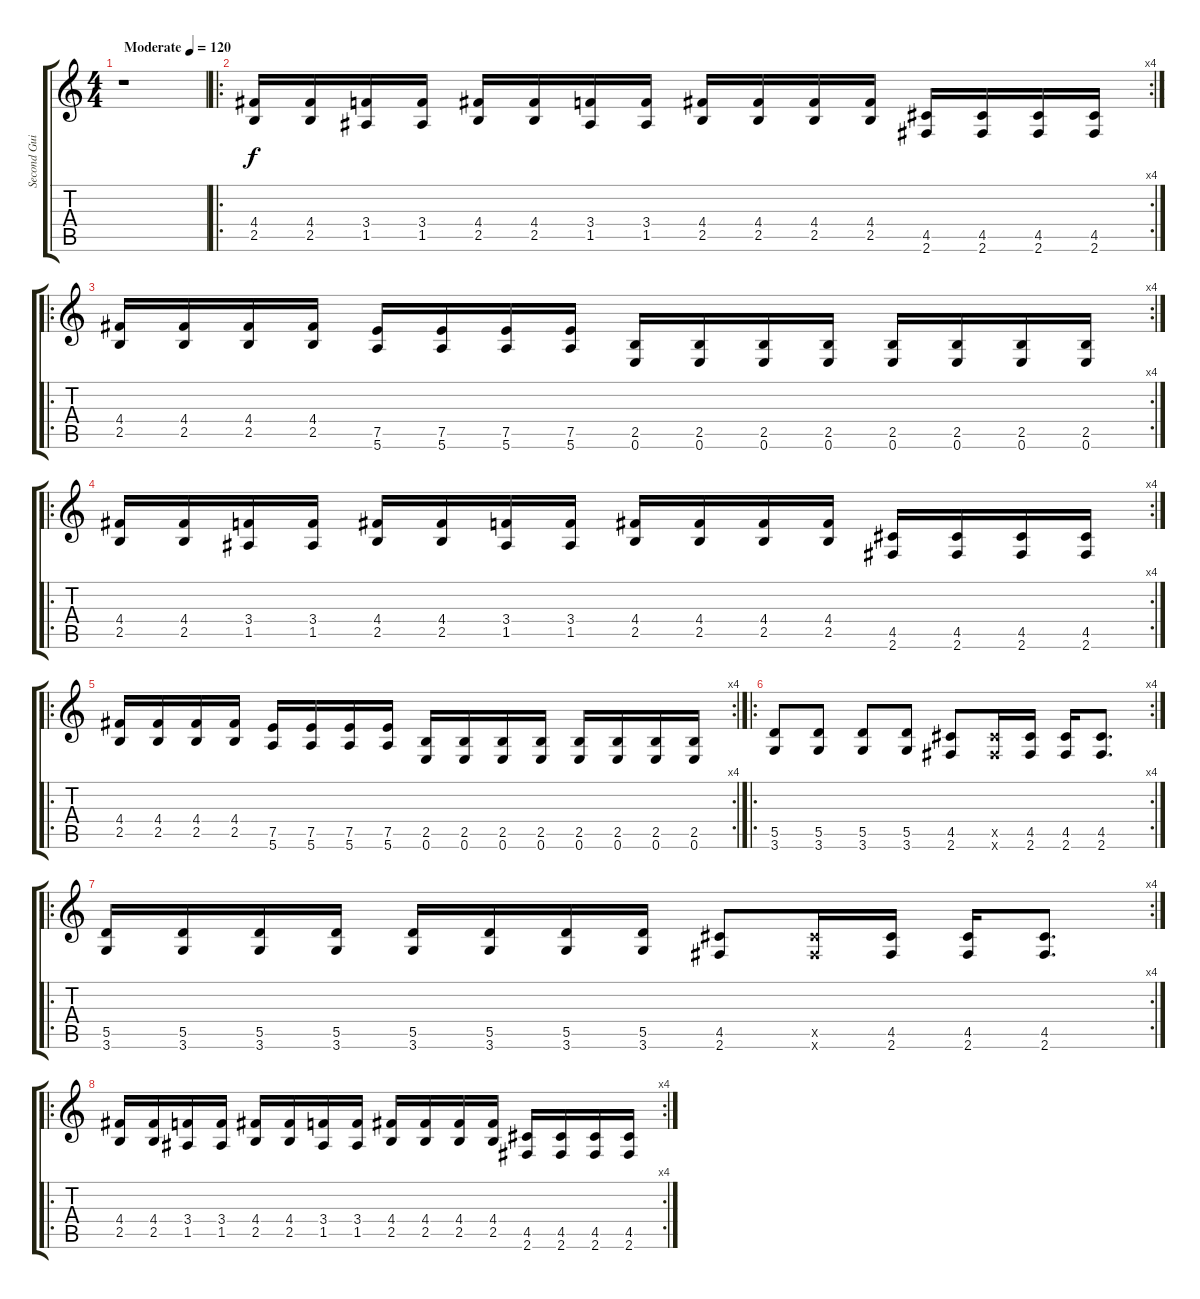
\track ("Second Guitar" "Second Gui") {instrument distortionguitar}
\staff {score tabs}
\tuning (E4 B3 G3 D3 A2 E2) {hide}
\ts (4 4)
\tempo (120 "Moderate")
\clef g2
\ks c
r.1{dy f instrument distortionguitar} |
\ro
\rc 4
(4.4 2.5).16 (4.4 2.5).16 (3.4 1.5).16 (3.4 1.5).16 (4.4 2.5).16 (4.4 2.5).16 (3.4 1.5).16 (3.4 1.5).16 (4.4 2.5).16 (4.4 2.5).16 (4.4 2.5).16 (4.4 2.5).16 (4.5 2.6).16 (4.5 2.6).16 (4.5 2.6).16 (4.5 2.6).16 |
\ro
\rc 4
(4.4 2.5).16 (4.4 2.5).16 (4.4 2.5).16 (4.4 2.5).16 (7.5 5.6).16 (7.5 5.6).16 (7.5 5.6).16 (7.5 5.6).16 (2.5 0.6).16 (2.5 0.6).16 (2.5 0.6).16 (2.5 0.6).16 (2.5 0.6).16 (2.5 0.6).16 (2.5 0.6).16 (2.5 0.6).16 |
\ro
\rc 4
(4.4 2.5).16 (4.4 2.5).16 (3.4 1.5).16 (3.4 1.5).16 (4.4 2.5).16 (4.4 2.5).16 (3.4 1.5).16 (3.4 1.5).16 (4.4 2.5).16 (4.4 2.5).16 (4.4 2.5).16 (4.4 2.5).16 (4.5 2.6).16 (4.5 2.6).16 (4.5 2.6).16 (4.5 2.6).16 |
\ro
\rc 4
(4.4 2.5).16 (4.4 2.5).16 (4.4 2.5).16 (4.4 2.5).16 (7.5 5.6).16 (7.5 5.6).16 (7.5 5.6).16 (7.5 5.6).16 (2.5 0.6).16 (2.5 0.6).16 (2.5 0.6).16 (2.5 0.6).16 (2.5 0.6).16 (2.5 0.6).16 (2.5 0.6).16 (2.5 0.6).16 |
\ro
\rc 4
(5.5 3.6).8 (5.5 3.6).8 (5.5 3.6).8 (5.5 3.6).8 (4.5 2.6).8 (4.5{x} 2.6{x}).16 (4.5 2.6).16 (4.5 2.6).16 (4.5 2.6).8{d} |
\ro
\rc 4
(5.5 3.6).16 (5.5 3.6).16 (5.5 3.6).16 (5.5 3.6).16 (5.5 3.6).16 (5.5 3.6).16 (5.5 3.6).16 (5.5 3.6).16 (4.5 2.6).8 (4.5{x} 2.6{x}).16 (4.5 2.6).16 (4.5 2.6).16 (4.5 2.6).8{d} |
\ro
\rc 4
(4.4 2.5).16 (4.4 2.5).16 (3.4 1.5).16 (3.4 1.5).16 (4.4 2.5).16 (4.4 2.5).16 (3.4 1.5).16 (3.4 1.5).16 (4.4 2.5).16 (4.4 2.5).16 (4.4 2.5).16 (4.4 2.5).16 (4.5 2.6).16 (4.5 2.6).16 (4.5 2.6).16 (4.5 2.6).16
